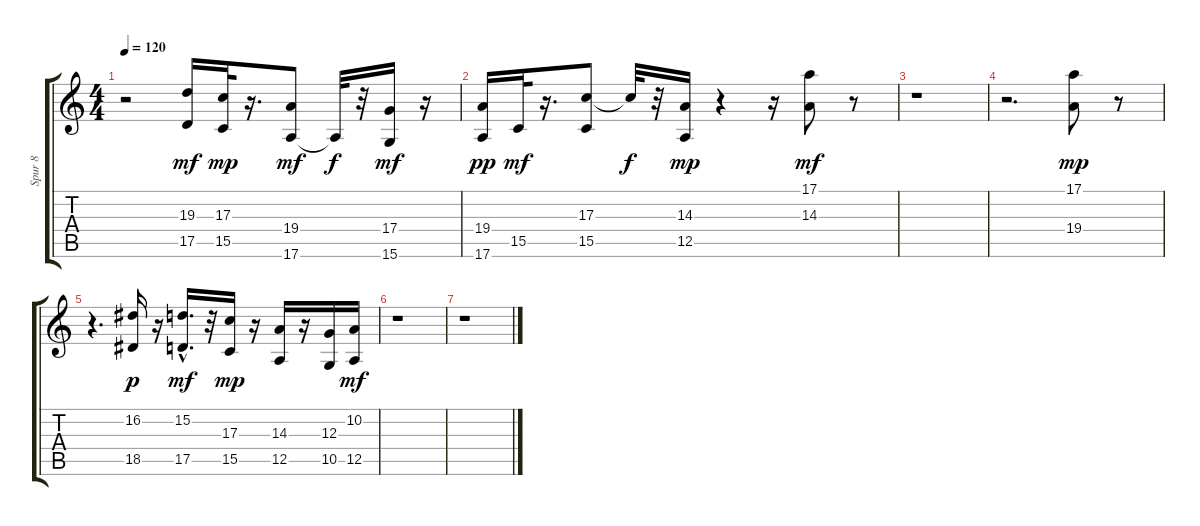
\track ("Spur 8" "Spur 8") {instrument brasssection}
\staff {score tabs}
\tuning (E4 B3 G3 D3 A2 E2) {hide}
\ts (4 4)
\tempo 120
\clef g2
\ks c
r.2{dy f} (19.3 17.5).16{dy mf} (17.3 15.5).32{dy mp} r.16{d} (19.4 17.6).8{dy mf} 17.6{t}.32{dy f} r.32 (17.4 15.6).16{dy mf} r.16 |
(19.4 17.6).16{dy pp} 15.5.32{dy mf} r.16{d} (17.3 15.5).8 17.3{t}.32{dy f} r.32 (14.3 12.5).16{dy mp} r.4 r.16 (17.1 14.3).8{dy mf} r.8 |
r.1 |
r.2{d} (17.1 19.4).8{dy mp} r.8 |
r.4{d} (16.2 18.5).16{dy p} r.16 (15.2{hac} 17.5{hac}).16{d dy mf} r.32 (17.3 15.5).16{dy mp} r.16 (14.3 12.5).16 r.16 (12.3 10.5).16 (10.2 12.5).16{dy mf} |
r.1 |
r.1
